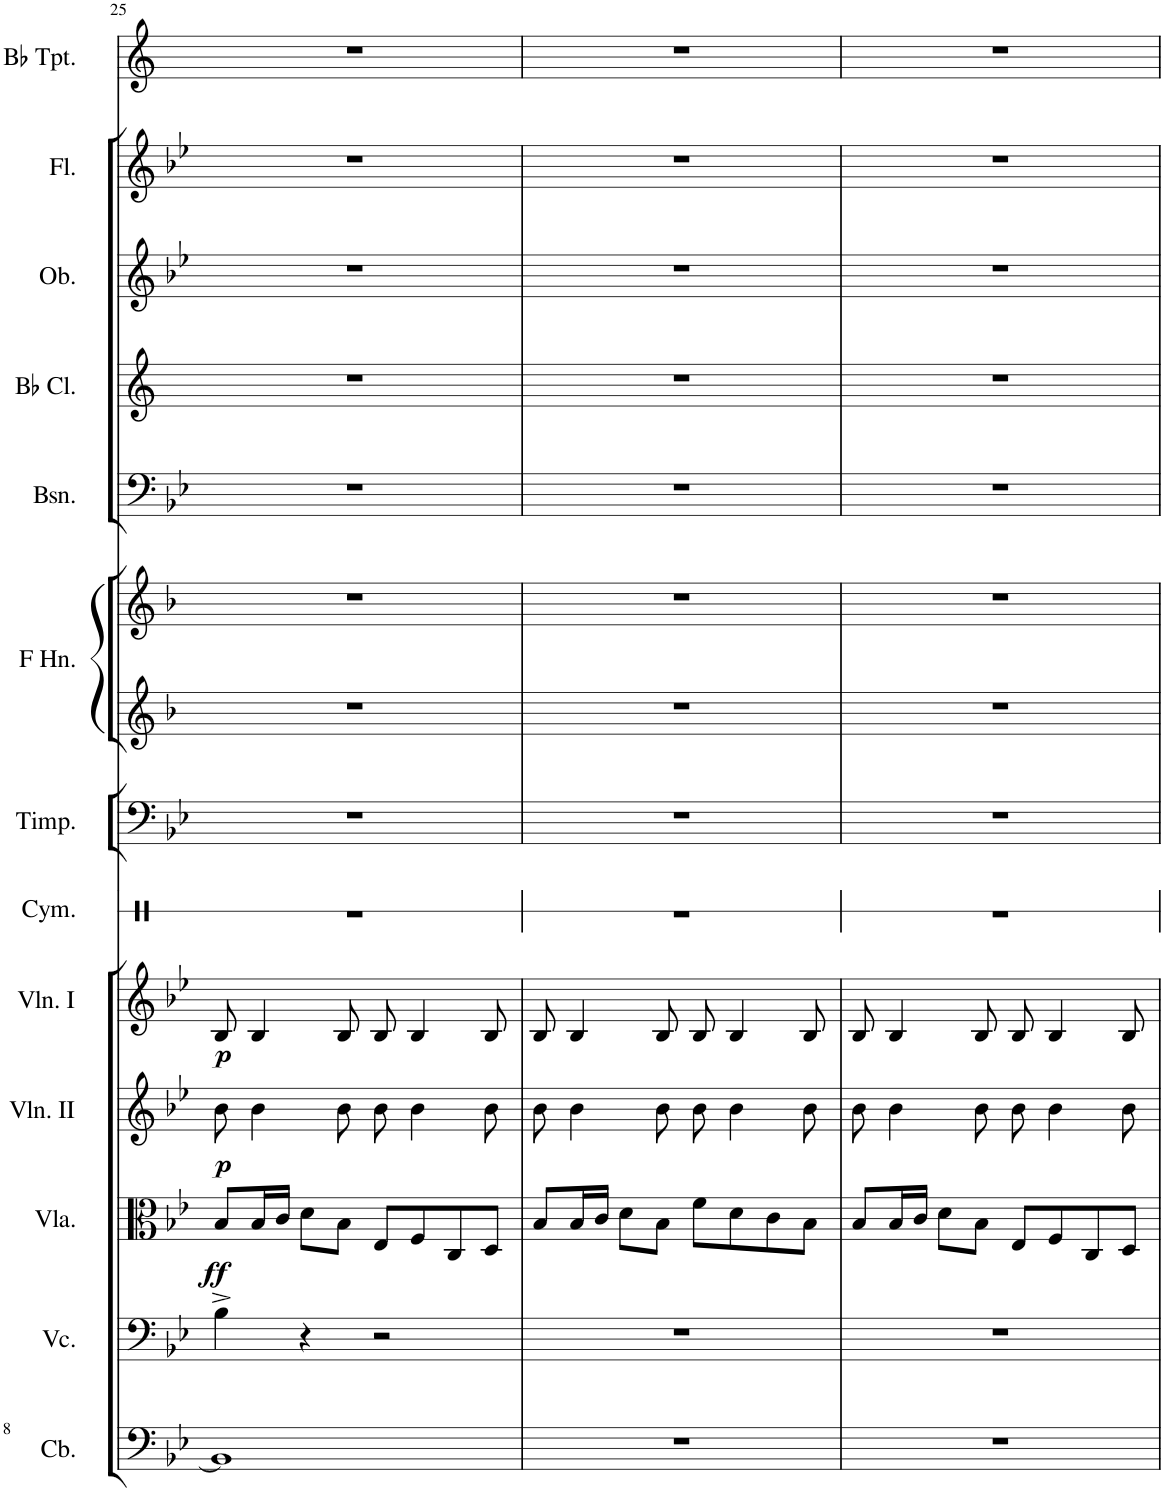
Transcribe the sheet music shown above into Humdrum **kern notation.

**kern	**kern	**kern	**dynam	**kern	**dynam	**kern	**dynam	**kern	**kern	**kern	**kern	**kern	**kern	**kern	**kern	**kern
*part13	*part12	*part11	*part11	*part10	*part10	*part9	*part9	*part8	*part7	*part6	*part6	*part5	*part4	*part3	*part2	*part1
*staff14	*staff13	*staff12	*staff12	*staff11	*staff11	*staff10	*staff10	*staff9	*staff8	*staff7	*staff6	*staff5	*staff4	*staff3	*staff2	*staff1
*I"Contrabasses	*I"Violoncellos	*I"Violas	*	*I"Violins II	*	*I"Violins I	*	*I"Cymbal	*I"Timpani	*I"Horns in F	*	*I"Bassoons	*I"Clarinets in Bb	*I"Oboes	*I"Flutes	*I"Bb Trumpet
*I'Cb.	*I'Vc.	*I'Vla.	*	*I'Vln. II	*	*I'Vln. I	*	*I'Cym.	*I'Timp.	*	*	*I'Bsn.	*	*I'Ob.	*I'Fl.	*I'Bb Tpt.
!!LO:PB:g=z
*clefF4	*clefF4	*clefC3	*	*clefG2	*	*clefG2	*	*clefX	*clefF4	*clefG2	*clefG2	*clefF4	*clefG2	*clefG2	*clefG2	*clefG2
*Trd7c12	*	*	*	*	*	*	*	*	*	*Trd4c7	*Trd4c7	*	*Trd1c2	*	*	*Trd1c2
*k[b-e-]	*k[b-e-]	*k[b-e-]	*	*k[b-e-]	*	*k[b-e-]	*	*k[]	*k[b-e-]	*k[b-]	*k[b-]	*k[b-e-]	*k[]	*k[b-e-]	*k[b-e-]	*k[]
*M4/4	*M4/4	*M4/4	*	*M4/4	*	*M4/4	*	*M4/4	*M4/4	*M4/4	*M4/4	*M4/4	*M4/4	*M4/4	*M4/4	*M4/4
=25	=25	=25	=25	=25	=25	=25	=25	=25	=25	=25	=25	=25	=25	=25	=25	=25
!	!	!	!LO:DY:b	!	!LO:DY:b	!	!LO:DY:b	!	!	!	!	!	!	!	!	!
1BB-]	4B-^\	8B-/L	ff	8b-\	p	8B-/	p	1r	1r	1r	1r	1r	1r	1r	1r	1r
.	.	16B-/L	.	4b-\	.	4B-/	.	.	.	.	.	.	.	.	.	.
.	.	16c/JJ	.	.	.	.	.	.	.	.	.	.	.	.	.	.
.	4r	8d\L	.	.	.	.	.	.	.	.	.	.	.	.	.	.
.	.	8B-\J	.	8b-\	.	8B-/	.	.	.	.	.	.	.	.	.	.
.	2r	8E-/L	.	8b-\	.	8B-/	.	.	.	.	.	.	.	.	.	.
.	.	8F/	.	4b-\	.	4B-/	.	.	.	.	.	.	.	.	.	.
.	.	8C/	.	.	.	.	.	.	.	.	.	.	.	.	.	.
.	.	8D/J	.	8b-\	.	8B-/	.	.	.	.	.	.	.	.	.	.
=26	=26	=26	=26	=26	=26	=26	=26	=26	=26	=26	=26	=26	=26	=26	=26	=26
1r	1r	8B-/L	.	8b-\	.	8B-/	.	1r	1r	1r	1r	1r	1r	1r	1r	1r
.	.	16B-/L	.	4b-\	.	4B-/	.	.	.	.	.	.	.	.	.	.
.	.	16c/JJ	.	.	.	.	.	.	.	.	.	.	.	.	.	.
.	.	8d\L	.	.	.	.	.	.	.	.	.	.	.	.	.	.
.	.	8B-\J	.	8b-\	.	8B-/	.	.	.	.	.	.	.	.	.	.
.	.	8f\L	.	8b-\	.	8B-/	.	.	.	.	.	.	.	.	.	.
.	.	8d\	.	4b-\	.	4B-/	.	.	.	.	.	.	.	.	.	.
.	.	8c\	.	.	.	.	.	.	.	.	.	.	.	.	.	.
.	.	8B-\J	.	8b-\	.	8B-/	.	.	.	.	.	.	.	.	.	.
=27	=27	=27	=27	=27	=27	=27	=27	=27	=27	=27	=27	=27	=27	=27	=27	=27
1r	1r	8B-/L	.	8b-\	.	8B-/	.	1r	1r	1r	1r	1r	1r	1r	1r	1r
.	.	16B-/L	.	4b-\	.	4B-/	.	.	.	.	.	.	.	.	.	.
.	.	16c/JJ	.	.	.	.	.	.	.	.	.	.	.	.	.	.
.	.	8d\L	.	.	.	.	.	.	.	.	.	.	.	.	.	.
.	.	8B-\J	.	8b-\	.	8B-/	.	.	.	.	.	.	.	.	.	.
.	.	8E-/L	.	8b-\	.	8B-/	.	.	.	.	.	.	.	.	.	.
.	.	8F/	.	4b-\	.	4B-/	.	.	.	.	.	.	.	.	.	.
.	.	8C/	.	.	.	.	.	.	.	.	.	.	.	.	.	.
.	.	8D/J	.	8b-\	.	8B-/	.	.	.	.	.	.	.	.	.	.
=	=	=	=	=	=	=	=	=	=	=	=	=	=	=	=	=
*-	*-	*-	*-	*-	*-	*-	*-	*-	*-	*-	*-	*-	*-	*-	*-	*-
